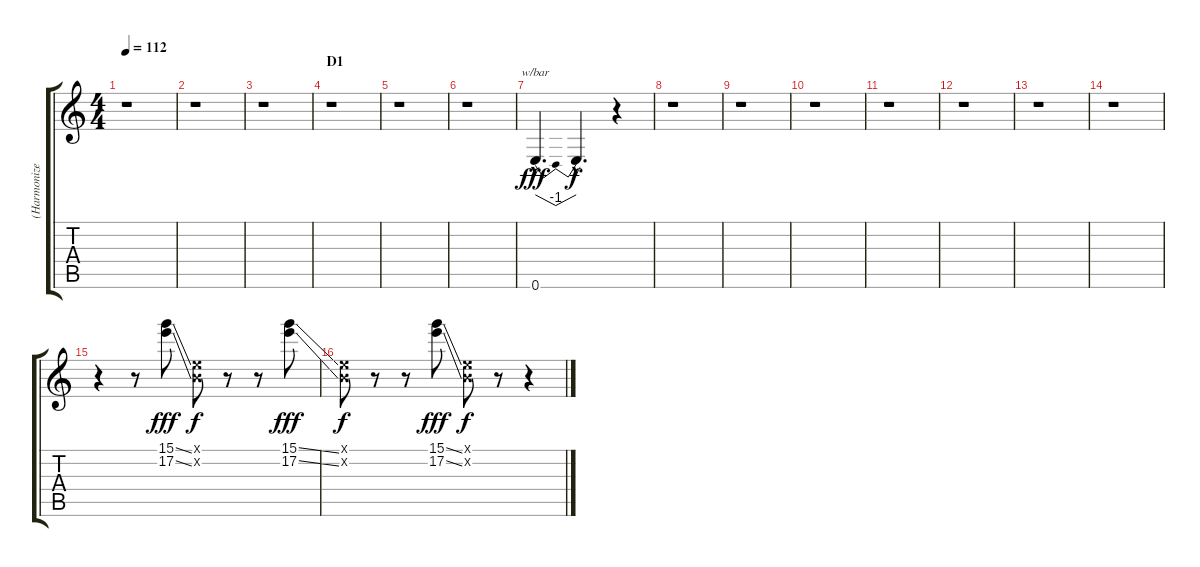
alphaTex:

\track ("(Harmonizer and Harmonics)" "(Harmonize") {instrument distortionguitar}
\staff {score tabs}
\tuning (E4 B3 G3 D3 A2 E2) {hide}
\ts (4 4)
\tempo 112
\clef g2
\ks c
r.1{dy ppp} |
r.1 |
r.1 |
\section ("" "D1")
r.1 |
r.1 |
r.1 |
0.6{hac}.4{d tbe (dip default 0 0 30 -4 60 0) dy fff} 0.6{hac t}.4{d dy f volume 0} r.4{volume 16} |
r.1 |
r.1 |
r.1 |
r.1 |
r.1 |
r.1 |
r.1 |
r.4 r.8 (15.1{ss} 17.2{ss}).8{dy fff} (0.1{x} 0.2{x}).8{dy f} r.8 r.8 (15.1{ss} 17.2{ss}).8{dy fff} |
(0.1{x} 0.2{x}).8{dy f} r.8 r.8 (15.1{ss} 17.2{ss}).8{dy fff} (0.1{x} 0.2{x}).8{dy f} r.8 r.4
